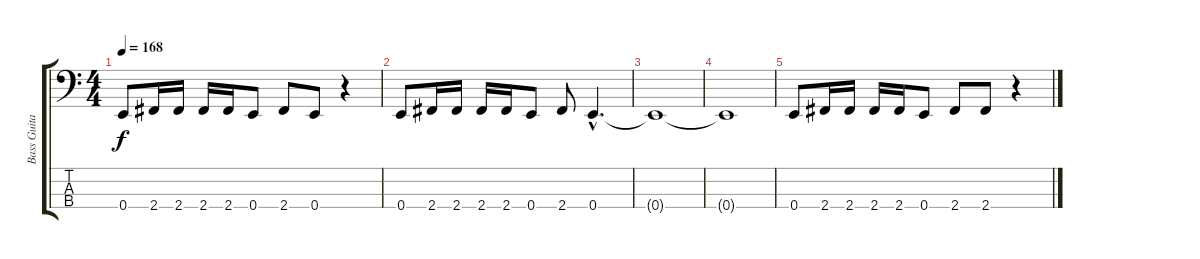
\track ("Bass Guitar" "Bass Guita") {instrument electricbassfinger}
\staff {score tabs}
\tuning (G2 D2 A1 E1) {hide}
\ts (4 4)
\tempo 168
\clef f4
\ks c
0.4.8{dy f} 2.4.16 2.4.16 2.4.16 2.4.16 0.4.8 2.4.8 0.4.8 r.4 |
0.4.8 2.4.16 2.4.16 2.4.16 2.4.16 0.4.8 2.4.8 0.4{hac}.4{d} |
0.4{t}.1 |
0.4{t}.1 |
0.4.8 2.4.16 2.4.16 2.4.16 2.4.16 0.4.8 2.4.8 2.4.8 r.4
